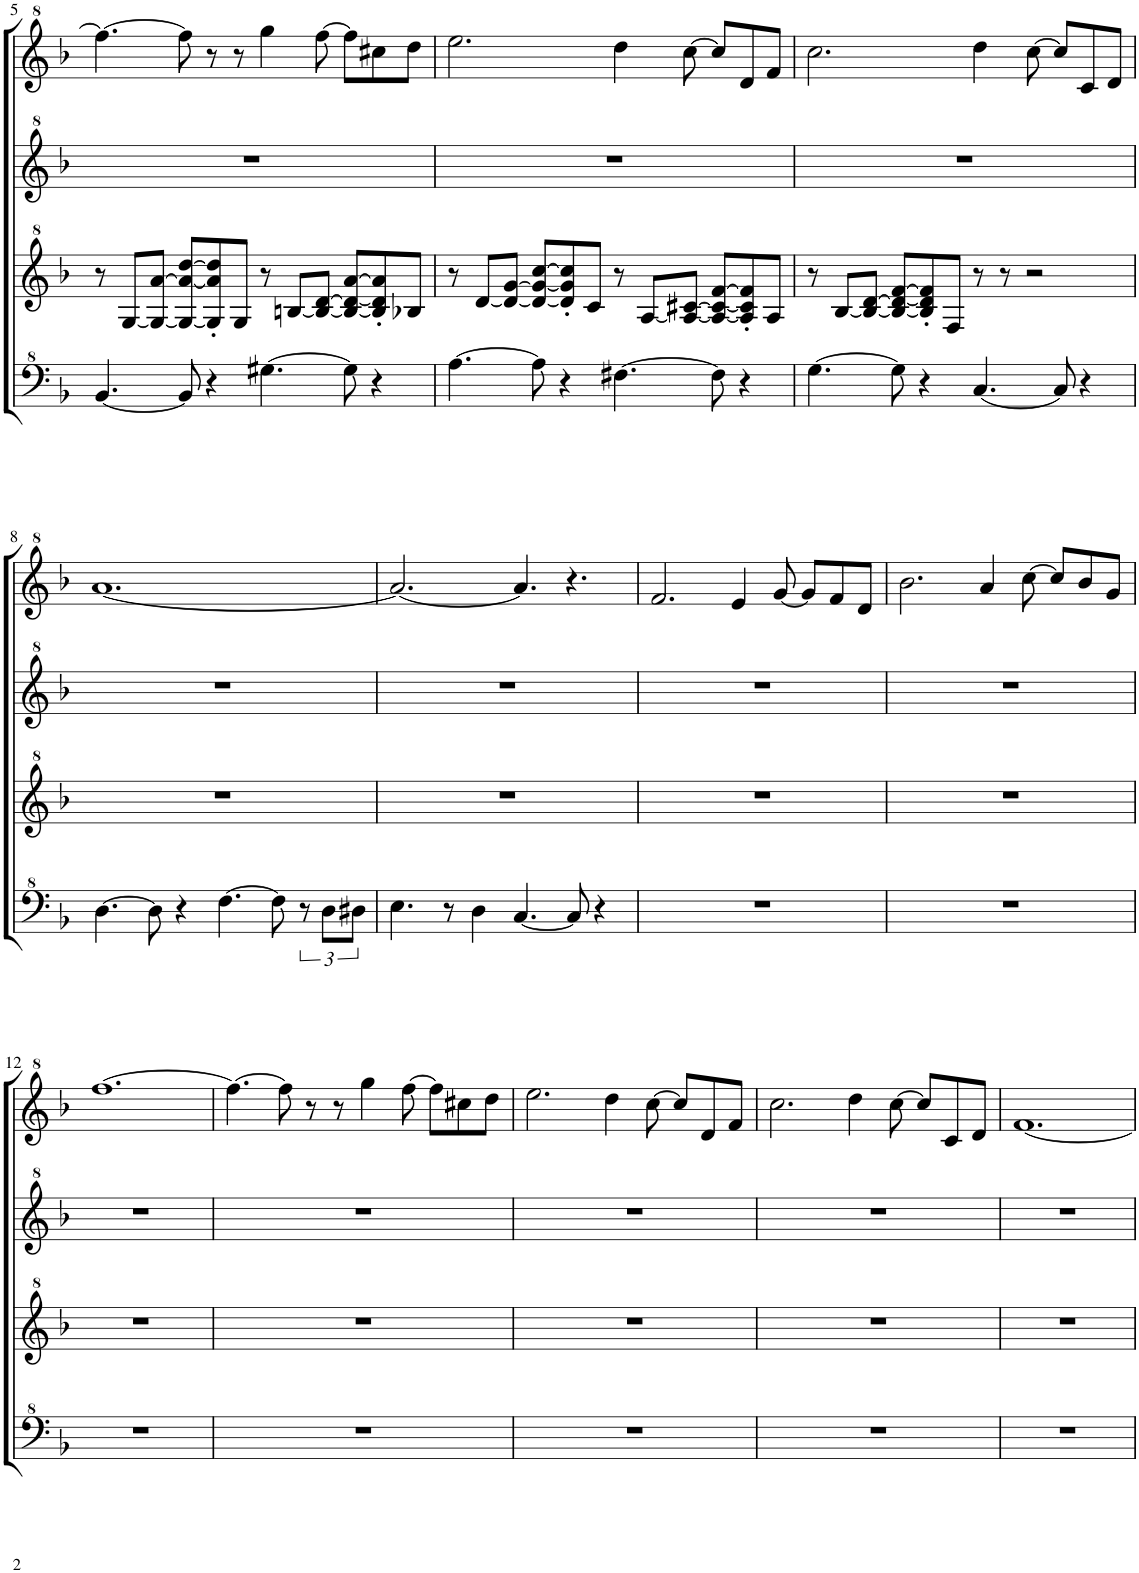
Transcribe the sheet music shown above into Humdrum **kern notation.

**kern	**kern	**kern	**kern
*part1	*part1	*part1	*part1
*staff4	*staff3	*staff2	*staff1
*I"Model III	*	*	*
!!LO:PB:g=z
*clefF^4	*clefG^2	*clefG^2	*clefG^2
*k[b-]	*k[b-]	*k[b-]	*k[b-]
*M12/8	*M12/8	*M12/8	*M12/8
=5	=5	=5	=5
[4.B-/	8r	1.r	4.fff\_
.	[8g/L	.	.
.	8g/_ [8aa/J	.	.
8B-/]	8g/_ 8aa/_ [8ddd/L	.	8fff\]
4r	8g/]' 8aa/]' 8ddd/]'	.	8r
.	8g/J	.	8r
[4.g#X\	8r	.	4ggg\
.	[8bn/L	.	.
.	8b/_ [8dd/J	.	[8fff\
8g#\]	8b/_ 8dd/_ [8aa/L	.	8fff\L]
4r	8b/]' 8dd/]' 8aa/]'	.	8ccc#X\
.	8b-X/J	.	8ddd\J
=6	=6	=6	=6
[4.a\	8r	1.r	2.eee\
.	[8dd/L	.	.
.	8dd/_ [8gg/J	.	.
8a\]	8dd/_ 8gg/_ [8ccc/L	.	.
4r	8dd/]' 8gg/]' 8ccc/]'	.	.
.	8cc/J	.	.
[4.f#X\	8r	.	4ddd\
.	[8a/L	.	.
.	8a/_ [8cc#X/J	.	[8ccc\
8f#\]	8a/_ 8cc#/_ [8ff/L	.	8ccc/L]
4r	8a/]' 8cc#/]' 8ff/]'	.	8dd/
.	8a/J	.	8ff/J
=7	=7	=7	=7
[4.g\	8r	1.r	2.ccc\
.	[8b-/L	.	.
.	8b-/_ [8dd/J	.	.
8g\]	8b-/_ 8dd/_ [8ff/L	.	.
4r	8b-/]' 8dd/]' 8ff/]'	.	.
.	8f/J	.	.
[4.c/	8r	.	4ddd\
.	8r	.	.
.	2r	.	[8ccc\
8c/]	.	.	8ccc/L]
4r	.	.	8cc/
.	.	.	8dd/J
!!LO:LB:g=z
=8	=8	=8	=8
[4.d\	1.r	1.r	[1.aa
8d\]	.	.	.
4r	.	.	.
[4.f\	.	.	.
8f\]	.	.	.
12r	.	.	.
12d\L	.	.	.
12d#X\J	.	.	.
=9	=9	=9	=9
4.e\	1.r	1.r	2.aa/_
8r	.	.	.
4d\	.	.	.
[4.c/	.	.	4.aa/]
8c/]	.	.	4.r
4r	.	.	.
=10	=10	=10	=10
1.r	1.r	1.r	2.ff/
.	.	.	4ee/
.	.	.	[8gg/
.	.	.	8gg/L]
.	.	.	8ff/
.	.	.	8dd/J
=11	=11	=11	=11
1.r	1.r	1.r	2.bb-\
.	.	.	4aa/
.	.	.	[8ccc\
.	.	.	8ccc/L]
.	.	.	8bb-/
.	.	.	8gg/J
!!LO:LB:g=z
=12	=12	=12	=12
1.r	1.r	1.r	[1.fff
=13	=13	=13	=13
1.r	1.r	1.r	4.fff\_
.	.	.	8fff\]
.	.	.	8r
.	.	.	8r
.	.	.	4ggg\
.	.	.	[8fff\
.	.	.	8fff\L]
.	.	.	8ccc#X\
.	.	.	8ddd\J
=14	=14	=14	=14
1.r	1.r	1.r	2.eee\
.	.	.	4ddd\
.	.	.	[8ccc\
.	.	.	8ccc/L]
.	.	.	8dd/
.	.	.	8ff/J
=15	=15	=15	=15
1.r	1.r	1.r	2.ccc\
.	.	.	4ddd\
.	.	.	[8ccc\
.	.	.	8ccc/L]
.	.	.	8cc/
.	.	.	8dd/J
=16	=16	=16	=16
1.r	1.r	1.r	[1.ff
=	=	=	=
*-	*-	*-	*-
